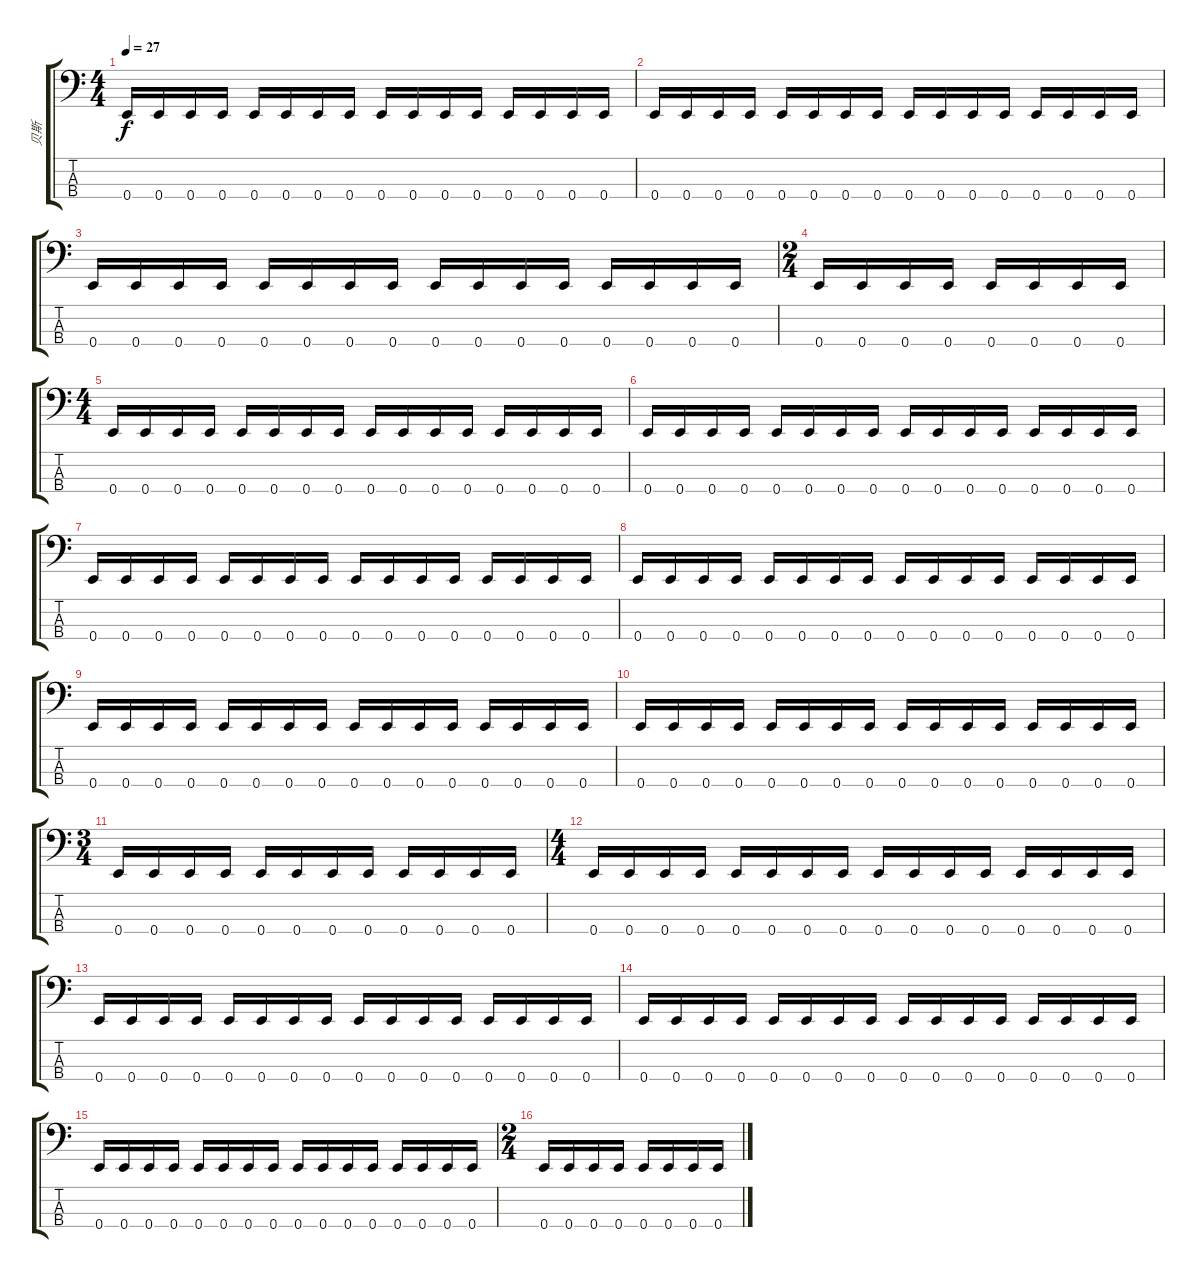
\track ("贝斯" "贝斯") {instrument electricbasspick}
\staff {score tabs}
\tuning (G2 D2 A1 E1) {hide}
\ts (4 4)
\tempo 27
\clef f4
\ks c
0.4.16{dy f volume 6} 0.4.16 0.4.16 0.4.16 0.4.16 0.4.16 0.4.16 0.4.16 0.4.16 0.4.16 0.4.16 0.4.16 0.4.16 0.4.16 0.4.16 0.4.16 |
0.4.16{volume 6} 0.4.16 0.4.16 0.4.16 0.4.16 0.4.16 0.4.16 0.4.16 0.4.16 0.4.16 0.4.16 0.4.16 0.4.16 0.4.16 0.4.16 0.4.16 |
0.4.16{volume 6} 0.4.16 0.4.16 0.4.16 0.4.16 0.4.16 0.4.16 0.4.16 0.4.16 0.4.16 0.4.16 0.4.16 0.4.16 0.4.16 0.4.16 0.4.16 |
\ts (2 4)
0.4.16{volume 6} 0.4.16 0.4.16 0.4.16 0.4.16 0.4.16 0.4.16 0.4.16 |
\ts (4 4)
0.4.16{volume 6} 0.4.16 0.4.16 0.4.16 0.4.16 0.4.16 0.4.16 0.4.16 0.4.16 0.4.16 0.4.16 0.4.16 0.4.16 0.4.16 0.4.16 0.4.16 |
0.4.16{volume 6} 0.4.16 0.4.16 0.4.16 0.4.16 0.4.16 0.4.16 0.4.16 0.4.16 0.4.16 0.4.16 0.4.16 0.4.16 0.4.16 0.4.16 0.4.16 |
0.4.16{volume 6} 0.4.16 0.4.16 0.4.16 0.4.16 0.4.16 0.4.16 0.4.16 0.4.16 0.4.16 0.4.16 0.4.16 0.4.16 0.4.16 0.4.16 0.4.16 |
0.4.16{volume 6} 0.4.16 0.4.16 0.4.16 0.4.16 0.4.16 0.4.16 0.4.16 0.4.16 0.4.16 0.4.16 0.4.16 0.4.16 0.4.16 0.4.16 0.4.16 |
0.4.16{volume 6} 0.4.16 0.4.16 0.4.16 0.4.16 0.4.16 0.4.16 0.4.16 0.4.16 0.4.16 0.4.16 0.4.16 0.4.16 0.4.16 0.4.16 0.4.16 |
0.4.16{volume 6} 0.4.16 0.4.16 0.4.16 0.4.16 0.4.16 0.4.16 0.4.16 0.4.16 0.4.16 0.4.16 0.4.16 0.4.16 0.4.16 0.4.16 0.4.16 |
\ts (3 4)
0.4.16{volume 6} 0.4.16 0.4.16 0.4.16 0.4.16 0.4.16 0.4.16 0.4.16 0.4.16 0.4.16 0.4.16 0.4.16 |
\ts (4 4)
0.4.16{volume 6} 0.4.16 0.4.16 0.4.16 0.4.16 0.4.16 0.4.16 0.4.16 0.4.16 0.4.16 0.4.16 0.4.16 0.4.16 0.4.16 0.4.16 0.4.16 |
0.4.16{volume 6} 0.4.16 0.4.16 0.4.16 0.4.16 0.4.16 0.4.16 0.4.16 0.4.16 0.4.16 0.4.16 0.4.16 0.4.16 0.4.16 0.4.16 0.4.16 |
0.4.16{volume 6} 0.4.16 0.4.16 0.4.16 0.4.16 0.4.16 0.4.16 0.4.16 0.4.16 0.4.16 0.4.16 0.4.16 0.4.16 0.4.16 0.4.16 0.4.16 |
0.4.16{volume 6} 0.4.16 0.4.16 0.4.16 0.4.16 0.4.16 0.4.16 0.4.16 0.4.16 0.4.16 0.4.16 0.4.16 0.4.16 0.4.16 0.4.16 0.4.16 |
\ts (2 4)
0.4.16{volume 6} 0.4.16 0.4.16 0.4.16 0.4.16 0.4.16 0.4.16 0.4.16
